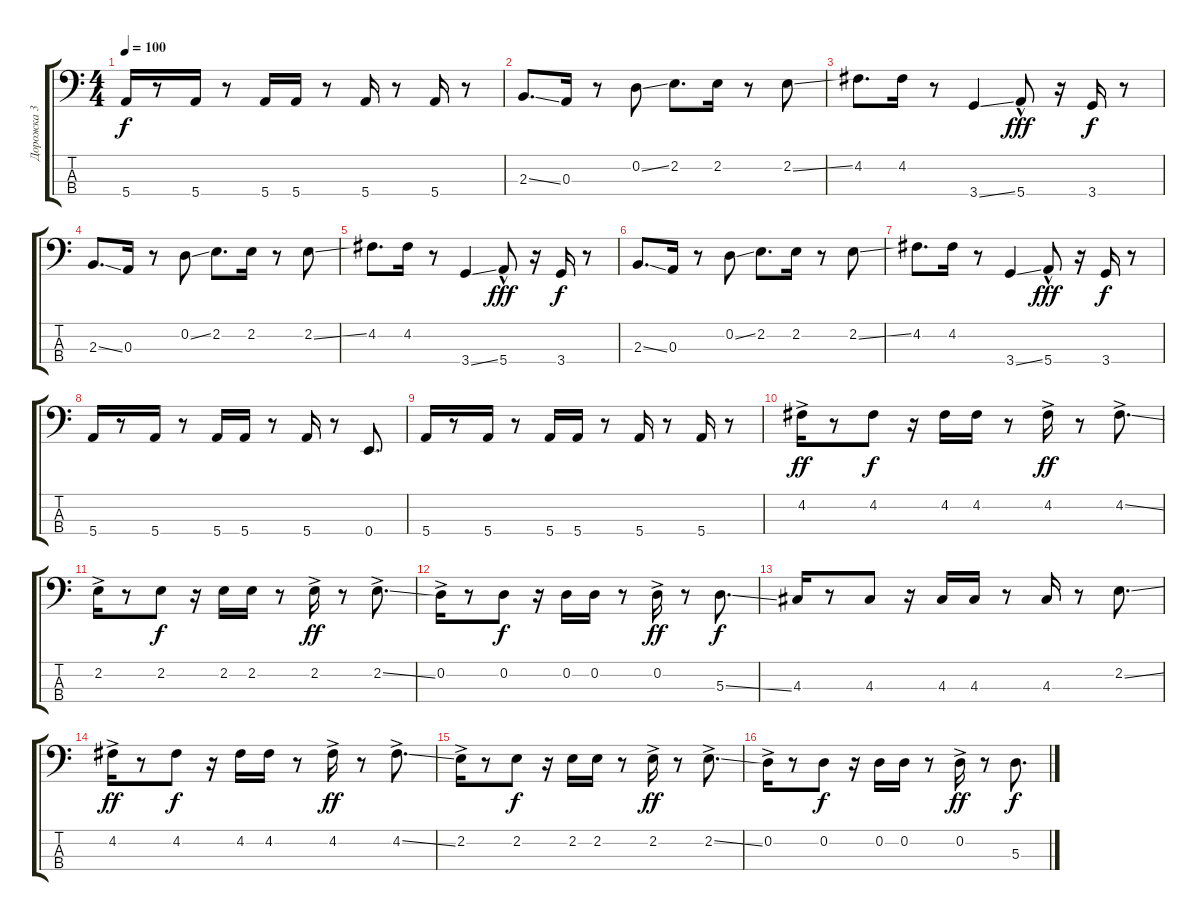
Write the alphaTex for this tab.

\track ("Дорожка 3" "Дорожка 3") {instrument electricbassfinger}
\staff {score tabs}
\tuning (G2 D2 A1 E1) {hide}
\ts (4 4)
\tempo 100
\clef f4
\ks c
5.4.16{dy f} r.8 5.4.16 r.8 5.4.16 5.4.16 r.8 5.4.16 r.8 5.4.16 r.8 |
2.3{ss}.8{d} 0.3.16 r.8 0.2{ss}.8 2.2.8{d} 2.2.16 r.8 2.2{ss}.8 |
4.2.8{d} 4.2.16 r.8 3.4{ss}.4 5.4{hac}.8{dy fff} r.16 3.4.16{dy f} r.8 |
2.3{ss}.8{d} 0.3.16 r.8 0.2{ss}.8 2.2.8{d} 2.2.16 r.8 2.2{ss}.8 |
4.2.8{d} 4.2.16 r.8 3.4{ss}.4 5.4{hac}.8{dy fff} r.16 3.4.16{dy f} r.8 |
2.3{ss}.8{d} 0.3.16 r.8 0.2{ss}.8 2.2.8{d} 2.2.16 r.8 2.2{ss}.8 |
4.2.8{d} 4.2.16 r.8 3.4{ss}.4 5.4{hac}.8{dy fff} r.16 3.4.16{dy f} r.8 |
5.4.16 r.8 5.4.16 r.8 5.4.16 5.4.16 r.8 5.4.16 r.8 0.4.8{d} |
5.4.16 r.8 5.4.16 r.8 5.4.16 5.4.16 r.8 5.4.16 r.8 5.4.16 r.8 |
4.2{ac}.16{dy ff} r.8 4.2.8{dy f} r.16 4.2.16 4.2.16 r.8 4.2{ac}.16{dy ff} r.8 4.2{ss ac}.8{d} |
2.2{ac}.16 r.8 2.2.8{dy f} r.16 2.2.16 2.2.16 r.8 2.2{ac}.16{dy ff} r.8 2.2{ss ac}.8{d} |
0.2{ac}.16 r.8 0.2.8{dy f} r.16 0.2.16 0.2.16 r.8 0.2{ac}.16{dy ff} r.8 5.3{ss}.8{d dy f} |
4.3.16 r.8 4.3.8 r.16 4.3.16 4.3.16 r.8 4.3.16 r.8 2.2{ss}.8{d} |
4.2{ac}.16{dy ff} r.8 4.2.8{dy f} r.16 4.2.16 4.2.16 r.8 4.2{ac}.16{dy ff} r.8 4.2{ss ac}.8{d} |
2.2{ac}.16 r.8 2.2.8{dy f} r.16 2.2.16 2.2.16 r.8 2.2{ac}.16{dy ff} r.8 2.2{ss ac}.8{d} |
0.2{ac}.16 r.8 0.2.8{dy f} r.16 0.2.16 0.2.16 r.8 0.2{ac}.16{dy ff} r.8 5.3{ss}.8{d dy f}
